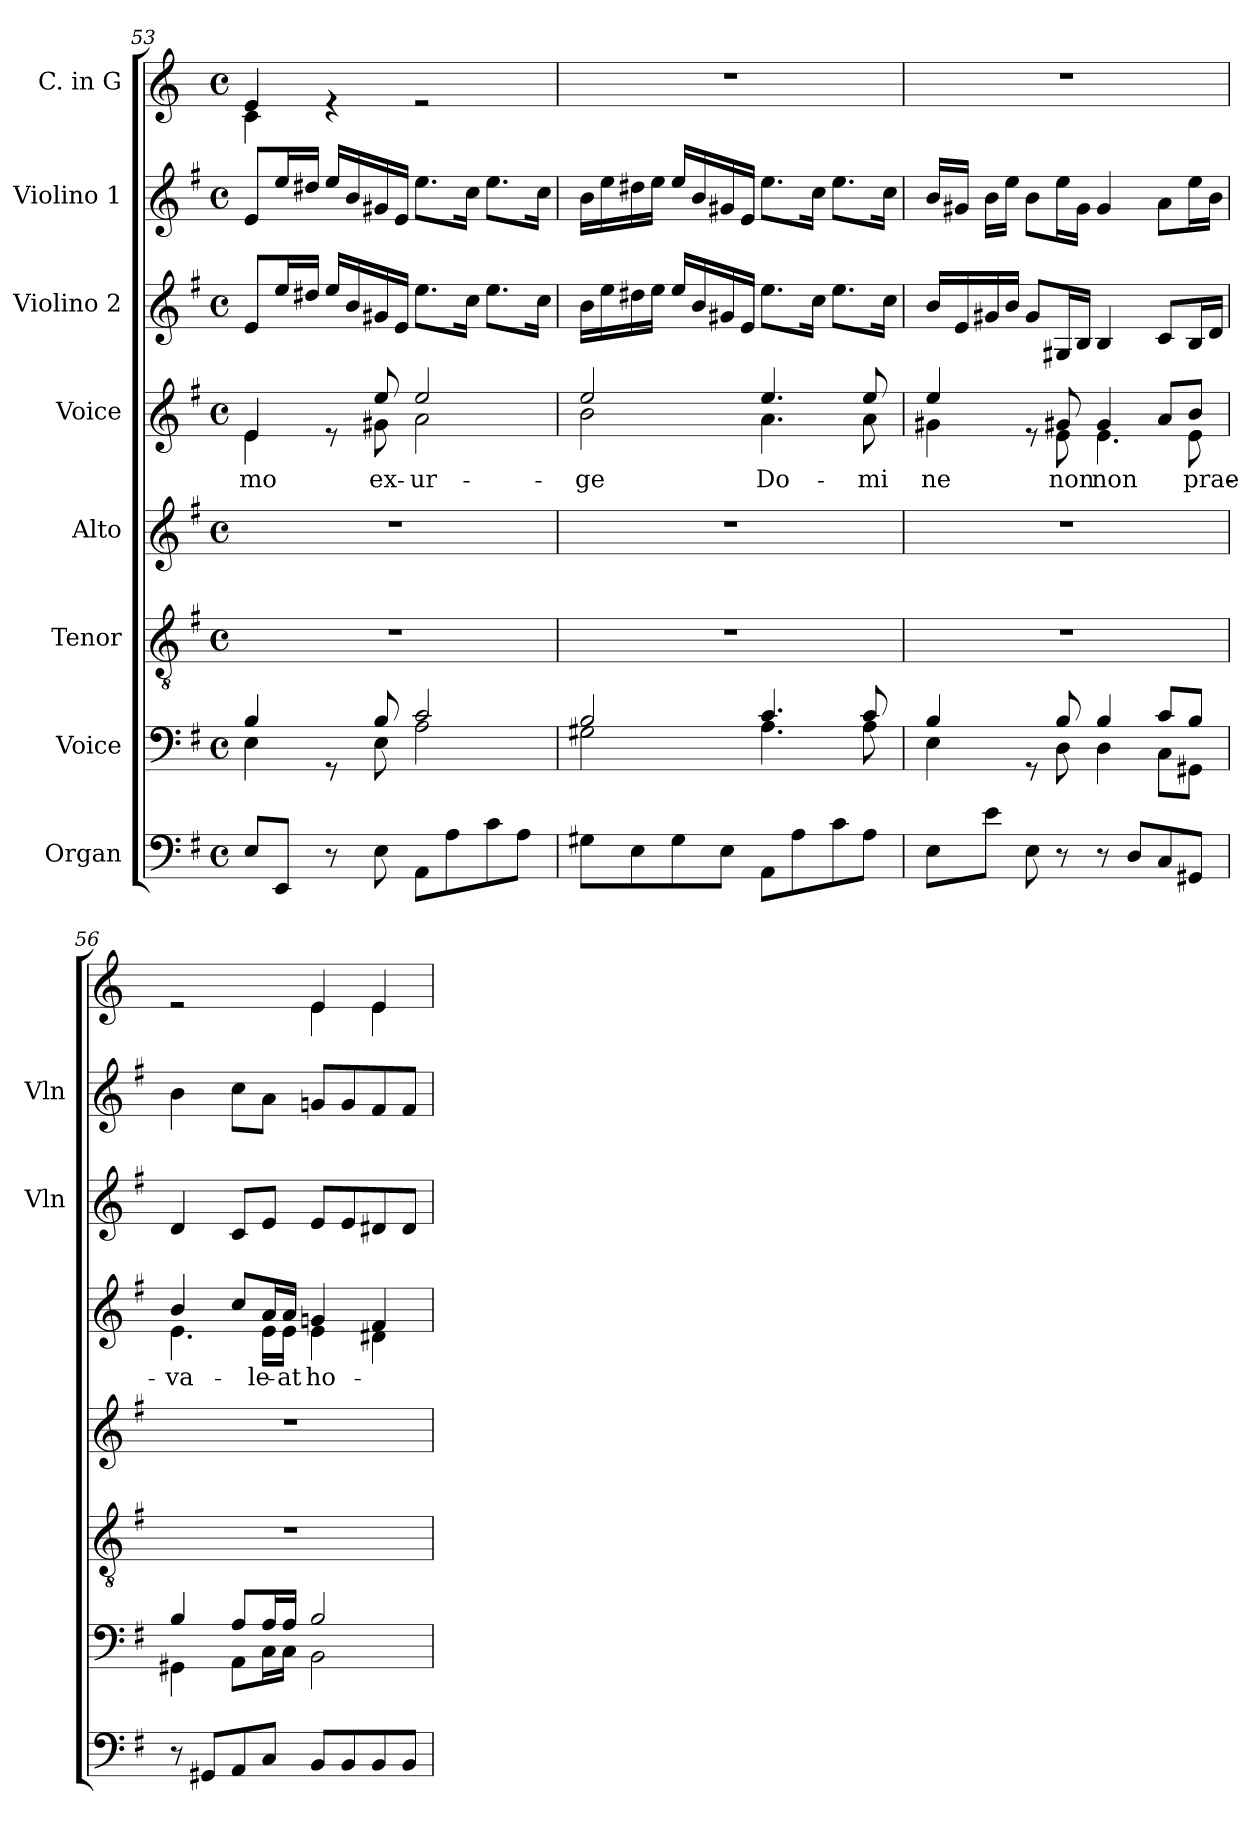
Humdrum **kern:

**kern	**kern	**kern	**kern	**kern	**text	**kern	**kern	**kern
*part8	*part7	*part6	*part5	*part4	*part4	*part3	*part2	*part1
*staff8	*staff7	*staff6	*staff5	*staff4	*staff4	*staff3	*staff2	*staff1
*I"Organ	*I"Voice	*I"Tenor	*I"Alto	*I"Voice	*	*I"Violino 2	*I"Violino 1	*I"C. in G
*	*	*	*	*	*	*I'Vln	*I'Vln	*
*clefF4	*clefF4	*clefGv2	*clefG2	*clefG2	*	*clefG2	*clefG2	*clefG2
*	*	*	*	*	*	*	*	*ITrd3c5
*k[f#]	*k[f#]	*k[f#]	*k[f#]	*k[f#]	*	*k[f#]	*k[f#]	*k[f#]
*M4/4	*M4/4	*M4/4	*M4/4	*M4/4	*	*M4/4	*M4/4	*M4/4
*met(c)	*met(c)	*met(c)	*met(c)	*met(c)	*	*met(c)	*met(c)	*met(c)
=53	=53	=53	=53	=53	=53	=53	=53	=53
*	*^	*	*	*	*	*	*	*
!	!	!	!	!	!	!LO:LY:b	!	!	!
*	*	*	*	*	*^	*	*	*	*^
8E/L	4B/	4E\	1r	1r	4e/	4e\	-mo	8e/L	8e/L	4B/	4G\
8EE/J	.	.	.	.	.	.	.	16ee/L	16ee/L	.	.
.	.	.	.	.	.	.	.	16dd#X/JJ	16dd#X/JJ	.	.
8r	8rGG	8ryy	.	.	8re	8ryy	.	16ee/LL	16ee/LL	4re	2.ryy
.	.	.	.	.	.	.	.	16b/	16b/	.	.
!	!	!	!	!	!	!	!LO:LY:b	!	!	!	!
8E\	8B/	8E\	.	.	8ee/	8g#X\	ex-	16g#X/	16g#X/	.	.
.	.	.	.	.	.	.	.	16e/JJ	16e/JJ	.	.
!	!	!	!	!	!	!	!LO:LY:b	!	!	!	!
8AA\L	2c/	2A\	.	.	2ee/	2a\	-ur-	8.ee\L	8.ee\L	2re	.
8A\	.	.	.	.	.	.	.	.	.	.	.
.	.	.	.	.	.	.	.	16cc\Jk	16cc\Jk	.	.
8c\	.	.	.	.	.	.	.	8.ee\L	8.ee\L	.	.
8A\J	.	.	.	.	.	.	.	.	.	.	.
.	.	.	.	.	.	.	.	16cc\Jk	16cc\Jk	.	.
*	*	*	*	*	*	*	*	*	*	*v	*v
=54	=54	=54	=54	=54	=54	=54	=54	=54	=54	=54
!	!	!	!	!	!	!	!LO:LY:b	!	!	!
8G#X\L	2B/	2G#X\	1r	1r	2ee/	2b\	-ge	16b\LL	16b\LL	1r
.	.	.	.	.	.	.	.	16ee\	16ee\	.
8E\	.	.	.	.	.	.	.	16dd#X\	16dd#X\	.
.	.	.	.	.	.	.	.	16ee\JJ	16ee\JJ	.
8G#\	.	.	.	.	.	.	.	16ee/LL	16ee/LL	.
.	.	.	.	.	.	.	.	16b/	16b/	.
8E\J	.	.	.	.	.	.	.	16g#X/	16g#X/	.
.	.	.	.	.	.	.	.	16e/JJ	16e/JJ	.
!	!	!	!	!	!	!	!LO:LY:b	!	!	!
8AA\L	4.c/	4.A\	.	.	4.ee/	4.a\	Do-	8.ee\L	8.ee\L	.
8A\	.	.	.	.	.	.	.	.	.	.
.	.	.	.	.	.	.	.	16cc\Jk	16cc\Jk	.
8c\	.	.	.	.	.	.	.	8.ee\L	8.ee\L	.
!	!	!	!	!	!	!	!LO:LY:b	!	!	!
8A\J	8c/	8A\	.	.	8ee/	8a\	-mi	.	.	.
.	.	.	.	.	.	.	.	16cc\Jk	16cc\Jk	.
!!LO:PB:g=z
=55	=55	=55	=55	=55	=55	=55	=55	=55	=55	=55
!	!	!	!	!	!	!	!LO:LY:b	!	!	!
8E\L	4B/	4E\	1r	1r	4ee/	4g#X\	ne	16b/LL	16b/LL	1r
.	.	.	.	.	.	.	.	16e/	16g#X/JJ	.
8e\J	.	.	.	.	.	.	.	16g#X/	16b\LL	.
.	.	.	.	.	.	.	.	16b/JJ	16ee\JJ	.
8E\	8rGG	8ryy	.	.	8re	8ryy	.	8g#/L	8b\L	.
!	!	!	!	!	!	!	!LO:LY:b	!	!	!
8r	8B/	8D\	.	.	8g#X/	8e\	non	16G#X/L	16ee\L	.
.	.	.	.	.	.	.	.	16B/JJ	16g#\JJ	.
!	!	!	!	!	!	!	!LO:LY:b	!	!	!
8r	4B/	4D\	.	.	4g#/	4.e\	non	4B/	4g#/	.
8D/L	.	.	.	.	.	.	.	.	.	.
8C/	8c/L	8C\L	.	.	8a/L	.	.	8c/L	8a\L	.
!	!	!	!	!	!	!	!LO:LY:b	!	!	!
8GG#X/J	8B/J	8GG#X\J	.	.	8b/J	8e\	prae-	16B/L	16ee\L	.
.	.	.	.	.	.	.	.	16d/JJ	16b\JJ	.
=56	=56	=56	=56	=56	=56	=56	=56	=56	=56	=56
!	!	!	!	!	!	!	!LO:LY:b	!	!	!
*	*	*	*	*	*	*	*	*	*	*^
8r	4B/	4GG#X\	1r	1r	4b/	4.e\	-va-	4d/	4b\	2re	2ryy
8GG#X/L	.	.	.	.	.	.	.	.	.	.	.
8AA/	8A/L	8AA\L	.	.	8cc/L	.	.	8c/L	8cc\L	.	.
!	!	!	!	!	!	!	!LO:LY:b	!	!	!	!
8C/J	16A/L	16C\L	.	.	16a/L	16e\LL	-le-	8e/J	8a\J	.	.
!	!	!	!	!	!	!	!LO:LY:b	!	!	!	!
.	16A/JJ	16C\JJ	.	.	16a/JJ	16e\JJ	-at	.	.	.	.
!	!	!	!	!	!	!	!LO:LY:b	!	!	!	!
8BB/L	2B/	2BB\	.	.	4gn/	4e\	ho-	8e/L	8gn/L	4B/	4B\
8BB/	.	.	.	.	.	.	.	8e/	8g/	.	.
8BB/	.	.	.	.	4f#/	4d#X\	.	8d#X/	8f#/	4B/	4B\
8BB/J	.	.	.	.	.	.	.	8d#/J	8f#/J	.	.
*	*v	*v	*	*	*v	*v	*	*	*	*v	*v
=	=	=	=	=	=	=	=	=
*-	*-	*-	*-	*-	*-	*-	*-	*-
